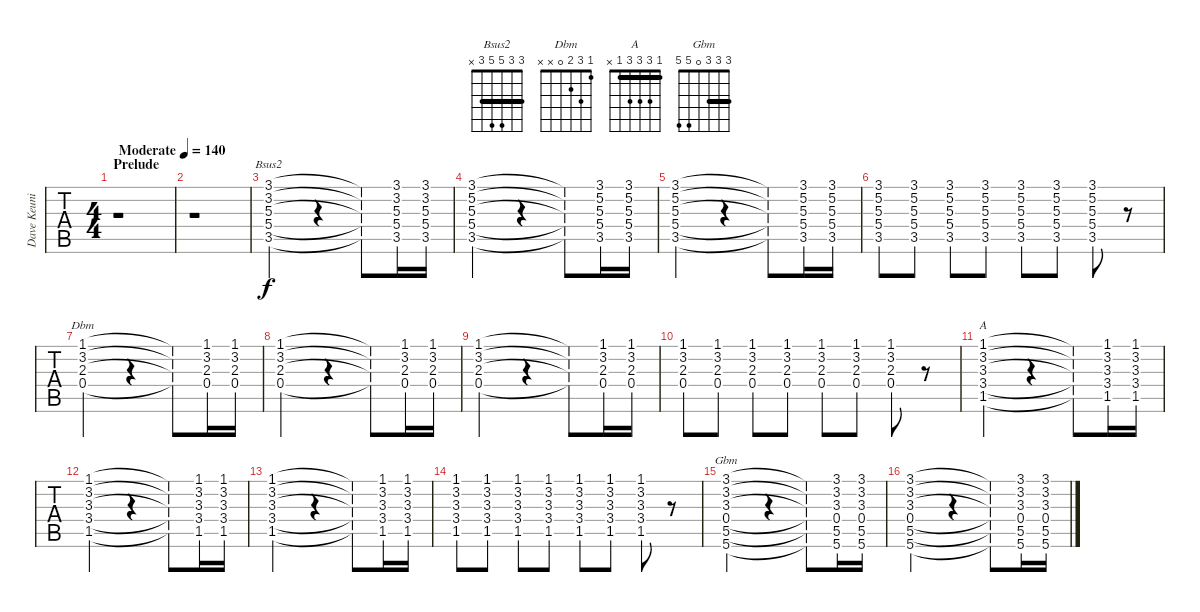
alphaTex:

\track ("Dave Keuning's lead guitar" "Dave Keuni") {instrument overdrivenguitar}
\staff {tabs}
\tuning (Eb4 Bb3 Gb3 Db3 Ab2 Db2) {hide}
\chord ("Bsus2" 3 3 5 5 3 x) {barre 3}
\chord ("Dbm" 1 3 2 0 x x)
\chord ("A" 1 3 3 3 1 x) {barre 1}
\chord ("Gbm" 3 3 3 0 5 5) {barre 3}
\ts (4 4)
\section ("" "Prelude")
\tempo (140 "Moderate")
\clef g2
\ks bb
r.1{dy f instrument overdrivenguitar} |
r.1 |
(3.1 3.2 5.3 5.4 3.5).2{ch "Bsus2"} r.4 (3.1{t} 3.2{t} 5.3{t} 5.4{t} 3.5{t}).8 (3.1 3.2 5.3 5.4 3.5).16 (3.1 3.2 5.3 5.4 3.5).16 |
(3.1 5.2 5.3 5.4 3.5).2 r.4 (3.1{t} 5.2{t} 5.3{t} 5.4{t} 3.5{t}).8 (3.1 5.2 5.3 5.4 3.5).16 (3.1 5.2 5.3 5.4 3.5).16 |
(3.1 5.2 5.3 5.4 3.5).2 r.4 (3.1{t} 5.2{t} 5.3{t} 5.4{t} 3.5{t}).8 (3.1 5.2 5.3 5.4 3.5).16 (3.1 5.2 5.3 5.4 3.5).16 |
(3.1 5.2 5.3 5.4 3.5).8 (3.1 5.2 5.3 5.4 3.5).8 (3.1 5.2 5.3 5.4 3.5).8 (3.1 5.2 5.3 5.4 3.5).8 (3.1 5.2 5.3 5.4 3.5).8 (3.1 5.2 5.3 5.4 3.5).8 (3.1 5.2 5.3 5.4 3.5).8 r.8 |
(1.1 3.2 2.3 0.4).2{ch "Dbm"} r.4 (1.1{t} 3.2{t} 2.3{t} 0.4{t}).8 (1.1 3.2 2.3 0.4).16 (1.1 3.2 2.3 0.4).16 |
(1.1 3.2 2.3 0.4).2 r.4 (1.1{t} 3.2{t} 2.3{t} 0.4{t}).8 (1.1 3.2 2.3 0.4).16 (1.1 3.2 2.3 0.4).16 |
(1.1 3.2 2.3 0.4).2 r.4 (1.1{t} 3.2{t} 2.3{t} 0.4{t}).8 (1.1 3.2 2.3 0.4).16 (1.1 3.2 2.3 0.4).16 |
(1.1 3.2 2.3 0.4).8 (1.1 3.2 2.3 0.4).8 (1.1 3.2 2.3 0.4).8 (1.1 3.2 2.3 0.4).8 (1.1 3.2 2.3 0.4).8 (1.1 3.2 2.3 0.4).8 (1.1 3.2 2.3 0.4).8 r.8 |
(1.1 3.2 3.3 3.4 1.5).2{ch "A"} r.4 (1.1{t} 3.2{t} 3.3{t} 3.4{t} 1.5{t}).8 (1.1 3.2 3.3 3.4 1.5).16 (1.1 3.2 3.3 3.4 1.5).16 |
(1.1 3.2 3.3 3.4 1.5).2 r.4 (1.1{t} 3.2{t} 3.3{t} 3.4{t} 1.5{t}).8 (1.1 3.2 3.3 3.4 1.5).16 (1.1 3.2 3.3 3.4 1.5).16 |
(1.1 3.2 3.3 3.4 1.5).2 r.4 (1.1{t} 3.2{t} 3.3{t} 3.4{t} 1.5{t}).8 (1.1 3.2 3.3 3.4 1.5).16 (1.1 3.2 3.3 3.4 1.5).16 |
(1.1 3.2 3.3 3.4 1.5).8 (1.1 3.2 3.3 3.4 1.5).8 (1.1 3.2 3.3 3.4 1.5).8 (1.1 3.2 3.3 3.4 1.5).8 (1.1 3.2 3.3 3.4 1.5).8 (1.1 3.2 3.3 3.4 1.5).8 (1.1 3.2 3.3 3.4 1.5).8 r.8 |
(3.1 3.2 3.3 0.4 5.5 5.6).2{ch "Gbm"} r.4 (3.1{t} 3.2{t} 3.3{t} 0.4{t} 5.5{t} 5.6{t}).8 (3.1 3.2 3.3 0.4 5.5 5.6).16 (3.1 3.2 3.3 0.4 5.5 5.6).16 |
(3.1 3.2 3.3 0.4 5.5 5.6).2 r.4 (3.1{t} 3.2{t} 3.3{t} 0.4{t} 5.5{t} 5.6{t}).8 (3.1 3.2 3.3 0.4 5.5 5.6).16 (3.1 3.2 3.3 0.4 5.5 5.6).16
